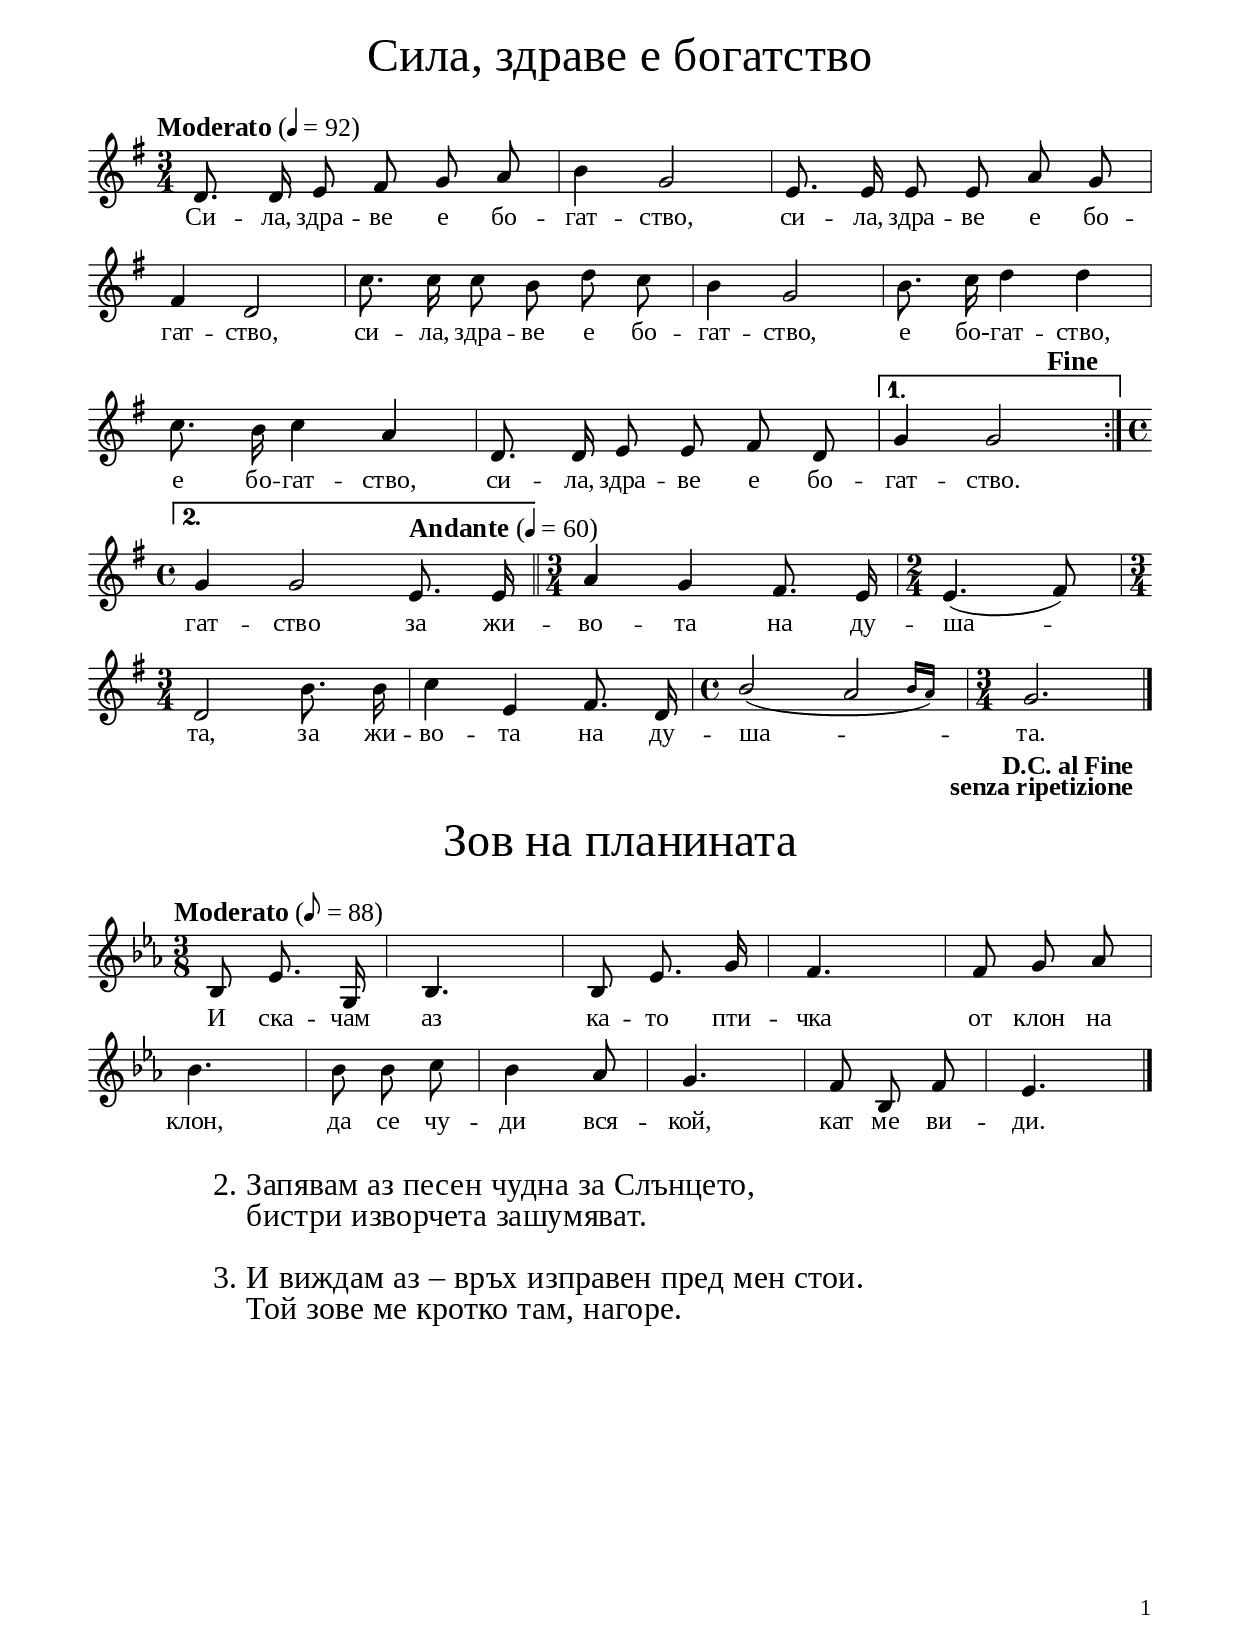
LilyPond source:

\version "2.24.3"

% include paper part and global functions
\include "include/globals.ily"

\bookpart {
  \label #'ref112_1
  \tocItem \markup "Сила, здраве е богатство"

  \paper {
    print-all-headers = ##t
    print-page-number = ##t
    print-first-page-number = ##t

    % put page numbers on the bottom
    oddHeaderMarkup = \markup ""
    evenHeaderMarkup = \markup ""
    oddFooterMarkup = \markup
    \fill-line {
      ""
      \if \should-print-page-number \fromproperty #'page:page-number-string
    }
    evenFooterMarkup = \markup
    \fill-line {
      \if \should-print-page-number \fromproperty #'page:page-number-string
      ""
    }

    left-margin = 1.5\cm
    right-margin = 1.5\cm
    top-margin = 1.6\cm
    bottom-margin = 1.2\cm
    ragged-bottom = ##t % do not spread the staves to fill the whole vertical space

    % change distance between staves
    system-system-spacing =
    #'((basic-distance . 11)
       (minimum-distance . 6)
       (padding . 1)
       (stretchability . 12))
  }
  \score {
    \include "include/score-layout.ily"


    \new Voice \relative c' {
      \clef treble
      \key g \major
      \time 3/4
      \tempoFunc "Moderato" 4 "92"
      \autoBeamOff

      \repeat volta 2 {
        d8. d16 e8 fis8 g8 a8 | b4 g2 | e8. e16 e8 e8 a8 g8 | \break



        fis4 d2 |  c'8. c16 c8 b8 d8 c8 | b4 g2 | b8. c16 d4 d4 | \break

        c8. b16 c4 a4 |    d,8. d16 e8 e8 fis8 d8
      } \alternative {
        { | g4 \tempo "         Fine" g2 | \break }
        {
          \time 4/4 g4 g2

          \override Score.MetronomeMark.outside-staff-priority = #99
          %\override Score.MetronomeMark.X-extent=#'(-4.5 . 0)
          \tempoFunc "Andante" 4 "60"

          e8. e16
        }
      }

      \bar "||" \time 3/4  a4 g4 fis8. e16


      \time 2/4  e4. ( fis8 ) \break

      | \time 3/4  d2 b'8. b16 | c4 e,4 fis8. d16 | \time 4/4 \stemUp b'2 ( \afterGrace a2 { b16[ a] )} |
      \time 3/4  |
      g2. \bar "|."


    }



    \addlyrics {
      Си -- ла,
      здра -- ве е бо -- гат -- ство, си -- ла, здра --
      ве е бо -- гат -- ство, си -- ла, здра -- ве е
      бо -- гат -- ство, е "бо-" -- гат -- ство, е бо --
      гат -- ство, си -- ла, здра -- ве е бо -- гат --
      ство. гат -- ство за жи -- во -- та на ду -- ша
      -- та, за жи -- во -- та на ду -- ша -- та.
    }

    \header {
      title = \titleFunc #'ref_desc_12 "Сила, здраве е богатство" "Sila, zdrave e bogatstvo"
    }

    \midi{}

  } % score

  \markup \dc-two "D.C. al Fine" "senza ripetizione"

  \label #'ref112_2
  \tocItem \markup "Зов на планината"

  \score {
    \include "include/score-layout.ily"


    \new Voice \relative c' {

      \clef treble
      \key es \major
      \time 3/8
      \tempoFunc "Moderato" 8 "88"
      \autoBeamOff
      bes8
      es8.  g,16 |
      bes4. |  bes8  es8. g16 |
      f4.|  f8  g8 as8 \break |
      bes4. | bes8  bes8 c8 | bes4
      as8 |  g4. | f8 bes,8 f'8 | es4. \bar "|."
    }

    \addlyrics {
      И ска -- чам аз ка -- то пти -- чка от клон на клон, да се чу -- ди вся -- кой, кат ме ви -- ди.
    }

    \header {
      title = \titleFunc #'ref_desc_9 "Зов на планината" "Zov na planinata"
    }

    \midi{}

  } % score

  \markup \fontsize #bgCoupletFontSize {
    \hspace #12
    \override #`(baseline-skip . ,bgCoupletBaselineSkip)
    \column {
      \line {  2. Запявам аз  песен чудна за Слънцето, }
      \line {   "   "  бистри изворчета зашумяват.}
      \line {   "   " }
      \line {3. И виждам аз – връх изправен пред мен стои.}
      \line {   "   "  Той зове ме кротко там, нагоре.}
    }

  } % markup





} % bookpart
